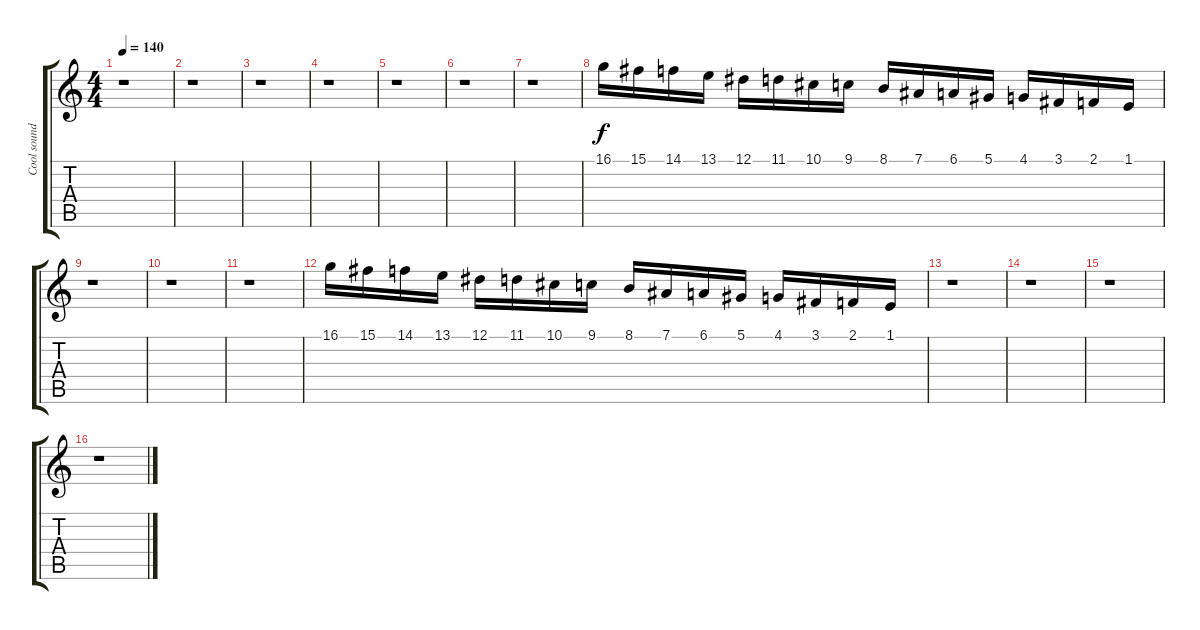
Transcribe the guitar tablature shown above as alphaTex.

\track ("Cool sound" "Cool sound") {instrument pad1newage}
\staff {score tabs}
\tuning (Eb4 Bb3 Gb3 Db3 Ab2 Eb2) {hide}
\ts (4 4)
\tempo 140
\clef g2
\ks c
r.1{dy f} |
r.1 |
r.1 |
r.1 |
r.1 |
r.1 |
r.1 |
16.1.16 15.1.16 14.1.16 13.1.16 12.1.16 11.1.16 10.1.16 9.1.16 8.1.16 7.1.16 6.1.16 5.1.16 4.1.16 3.1.16 2.1.16 1.1.16 |
r.1 |
r.1 |
r.1 |
16.1.16 15.1.16 14.1.16 13.1.16 12.1.16 11.1.16 10.1.16 9.1.16 8.1.16 7.1.16 6.1.16 5.1.16 4.1.16 3.1.16 2.1.16 1.1.16 |
r.1 |
r.1 |
r.1 |
r.1
